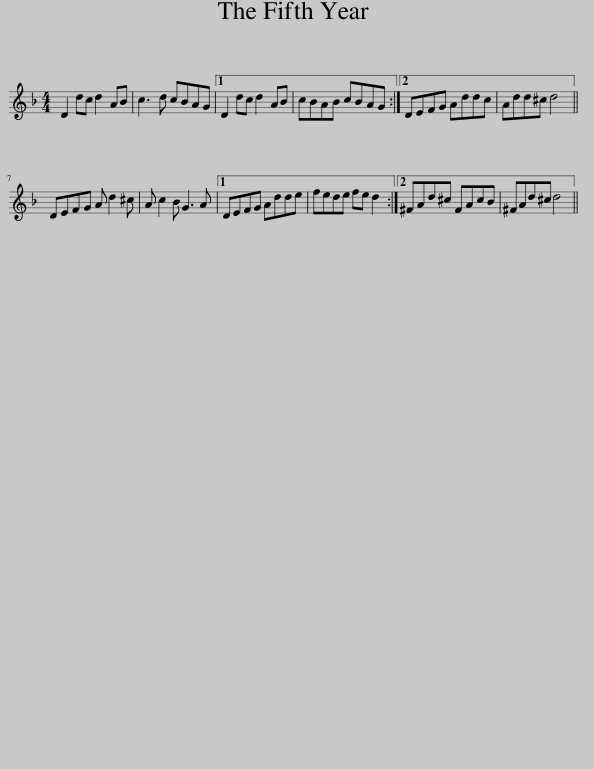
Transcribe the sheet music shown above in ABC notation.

X:1
L:1/8
M:4/4
I:linebreak $
K:Dmin
V:1 treble
V:1
 D2 dc d2 AB | c3 d cBAG |1 D2 dc d2 AB | cBAB cBAG :|2 DEFG Addc | %5
 Add^c d4 ||$ DEFG A d2 ^c | A c2 B G3 A |1 DEFG Adde | fede fe d2 :|2 %10
 ^FAd^c FAcB | ^FAd^c d4 || %12
